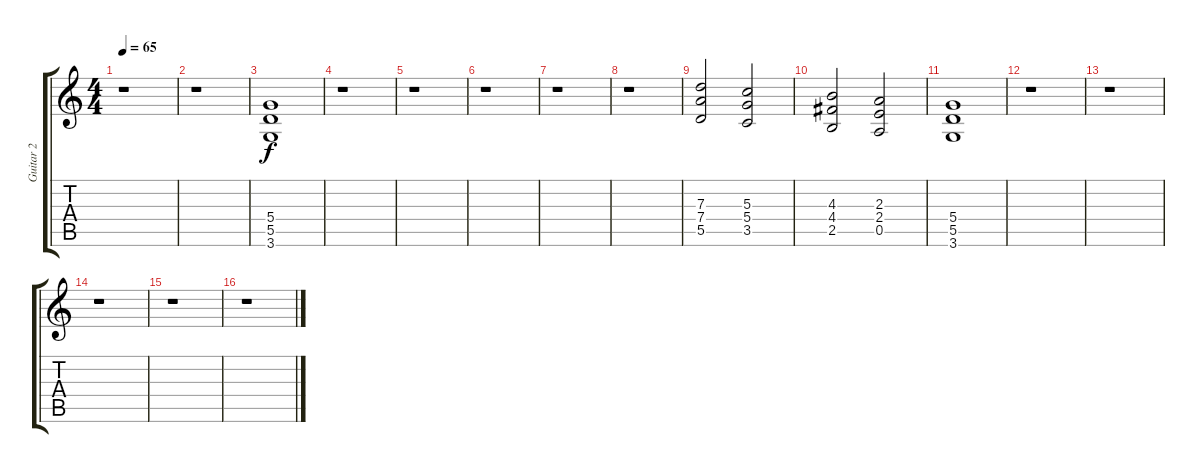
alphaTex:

\track ("Guitar 2" "Guitar 2") {instrument distortionguitar}
\staff {score tabs}
\tuning (E4 B3 G3 D3 A2 E2) {hide}
\ts (4 4)
\tempo 65
\clef g2
\ks c
r.1{dy f instrument distortionguitar} |
r.1 |
(5.4 5.5 3.6).1 |
r.1 |
r.1 |
r.1 |
r.1 |
r.1 |
(7.3 7.4 5.5).2 (5.3 5.4 3.5).2 |
(4.3 4.4 2.5).2 (2.3 2.4 0.5).2 |
(5.4 5.5 3.6).1 |
r.1 |
r.1 |
r.1 |
r.1 |
r.1
